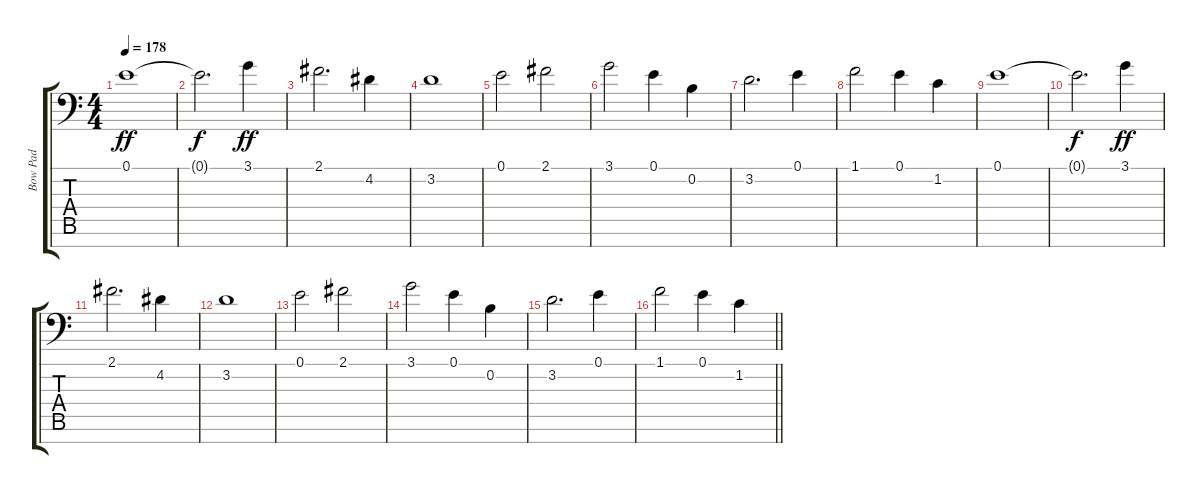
\track ("Bow Pad" "Bow Pad") {instrument pad5bowed}
\staff {score tabs}
\tuning (E4 B3 G3 D3 A2 E2 C-1) {hide}
\ts (4 4)
\tempo 178
\clef f4
\ks c
0.1.1{dy ff} |
0.1{t}.2{d dy f} 3.1.4{dy ff} |
2.1.2{d} 4.2.4 |
3.2.1 |
0.1.2 2.1.2 |
3.1.2 0.1.4 0.2.4 |
3.2.2{d} 0.1.4 |
1.1.2 0.1.4 1.2.4 |
0.1.1 |
0.1{t}.2{d dy f} 3.1.4{dy ff} |
2.1.2{d} 4.2.4 |
3.2.1 |
0.1.2 2.1.2 |
3.1.2 0.1.4 0.2.4 |
3.2.2{d} 0.1.4 |
\barLineRight lightlight
1.1.2 0.1.4 1.2.4
